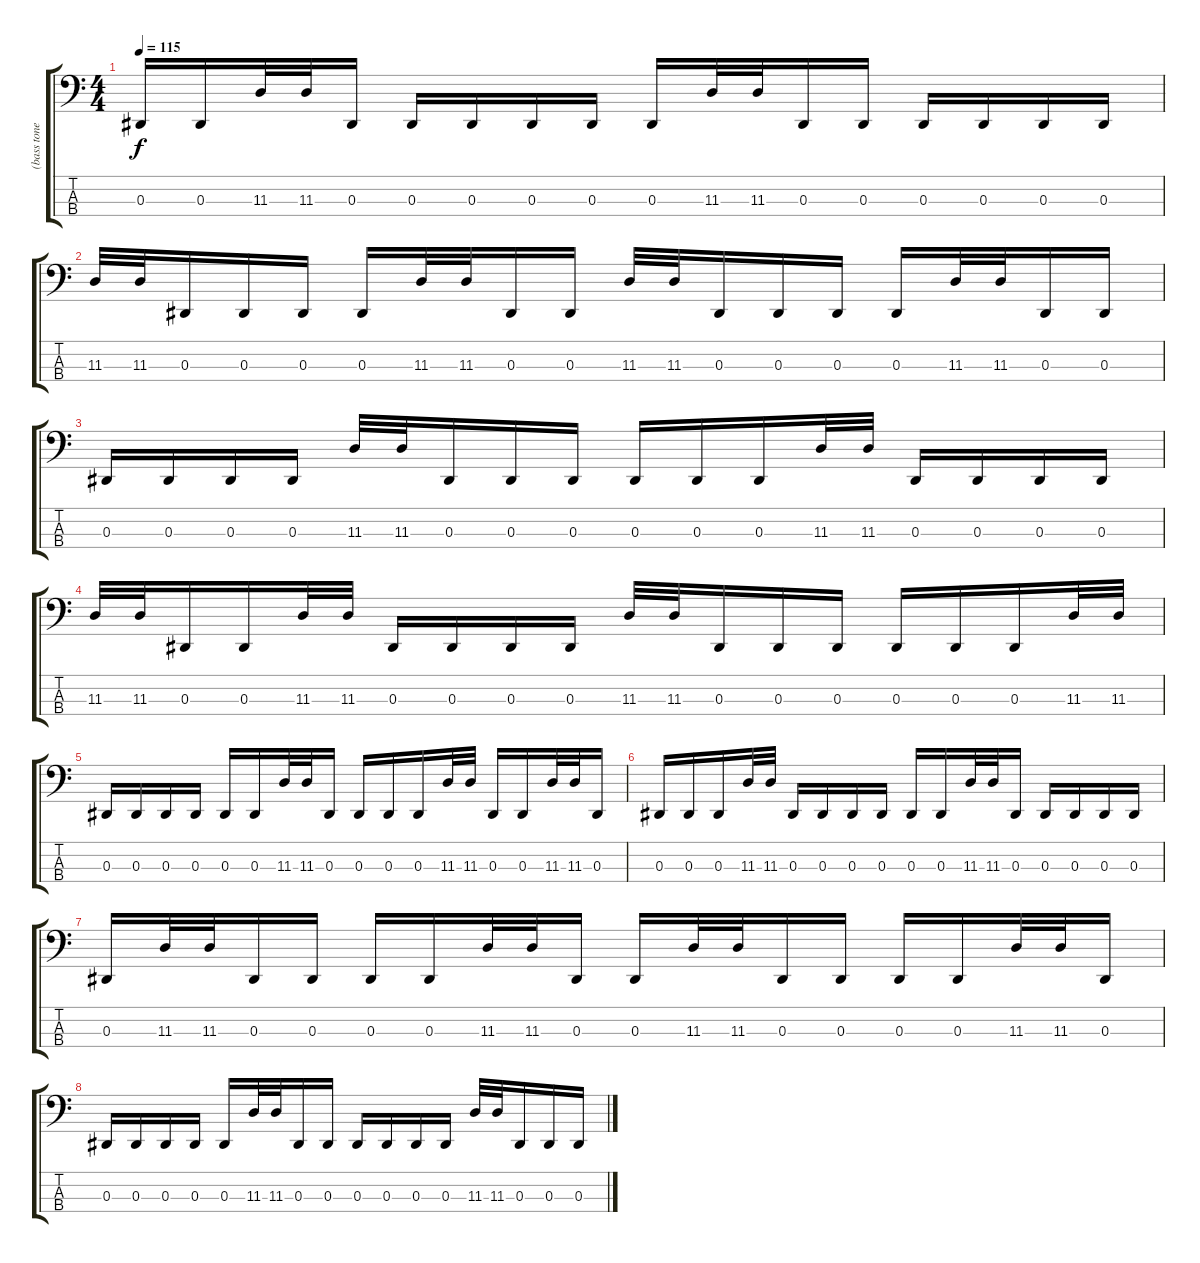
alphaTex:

\track ("(bass tone)" "(bass tone") {instrument electricbasspick}
\staff {score tabs}
\tuning (Bb1 Eb1 Eb1 Db1) {hide}
\ts (4 4)
\tempo 115
\clef f4
\ks c
0.3.16{dy f} 0.3.16 11.3.32 11.3.32 0.3.16 0.3.16 0.3.16 0.3.16 0.3.16 0.3.16 11.3.32 11.3.32 0.3.16 0.3.16 0.3.16 0.3.16 0.3.16 0.3.16 |
11.3.32 11.3.32 0.3.16 0.3.16 0.3.16 0.3.16 11.3.32 11.3.32 0.3.16 0.3.16 11.3.32 11.3.32 0.3.16 0.3.16 0.3.16 0.3.16 11.3.32 11.3.32 0.3.16 0.3.16 |
0.3.16 0.3.16 0.3.16 0.3.16 11.3.32 11.3.32 0.3.16 0.3.16 0.3.16 0.3.16 0.3.16 0.3.16 11.3.32 11.3.32 0.3.16 0.3.16 0.3.16 0.3.16 |
11.3.32 11.3.32 0.3.16 0.3.16 11.3.32 11.3.32 0.3.16 0.3.16 0.3.16 0.3.16 11.3.32 11.3.32 0.3.16 0.3.16 0.3.16 0.3.16 0.3.16 0.3.16 11.3.32 11.3.32 |
0.3.16 0.3.16 0.3.16 0.3.16 0.3.16 0.3.16 11.3.32 11.3.32 0.3.16 0.3.16 0.3.16 0.3.16 11.3.32 11.3.32 0.3.16 0.3.16 11.3.32 11.3.32 0.3.16 |
0.3.16 0.3.16 0.3.16 11.3.32 11.3.32 0.3.16 0.3.16 0.3.16 0.3.16 0.3.16 0.3.16 11.3.32 11.3.32 0.3.16 0.3.16 0.3.16 0.3.16 0.3.16 |
0.3.16 11.3.32 11.3.32 0.3.16 0.3.16 0.3.16 0.3.16 11.3.32 11.3.32 0.3.16 0.3.16 11.3.32 11.3.32 0.3.16 0.3.16 0.3.16 0.3.16 11.3.32 11.3.32 0.3.16 |
0.3.16 0.3.16 0.3.16 0.3.16 0.3.16 11.3.32 11.3.32 0.3.16 0.3.16 0.3.16 0.3.16 0.3.16 0.3.16 11.3.32 11.3.32 0.3.16 0.3.16 0.3.16
